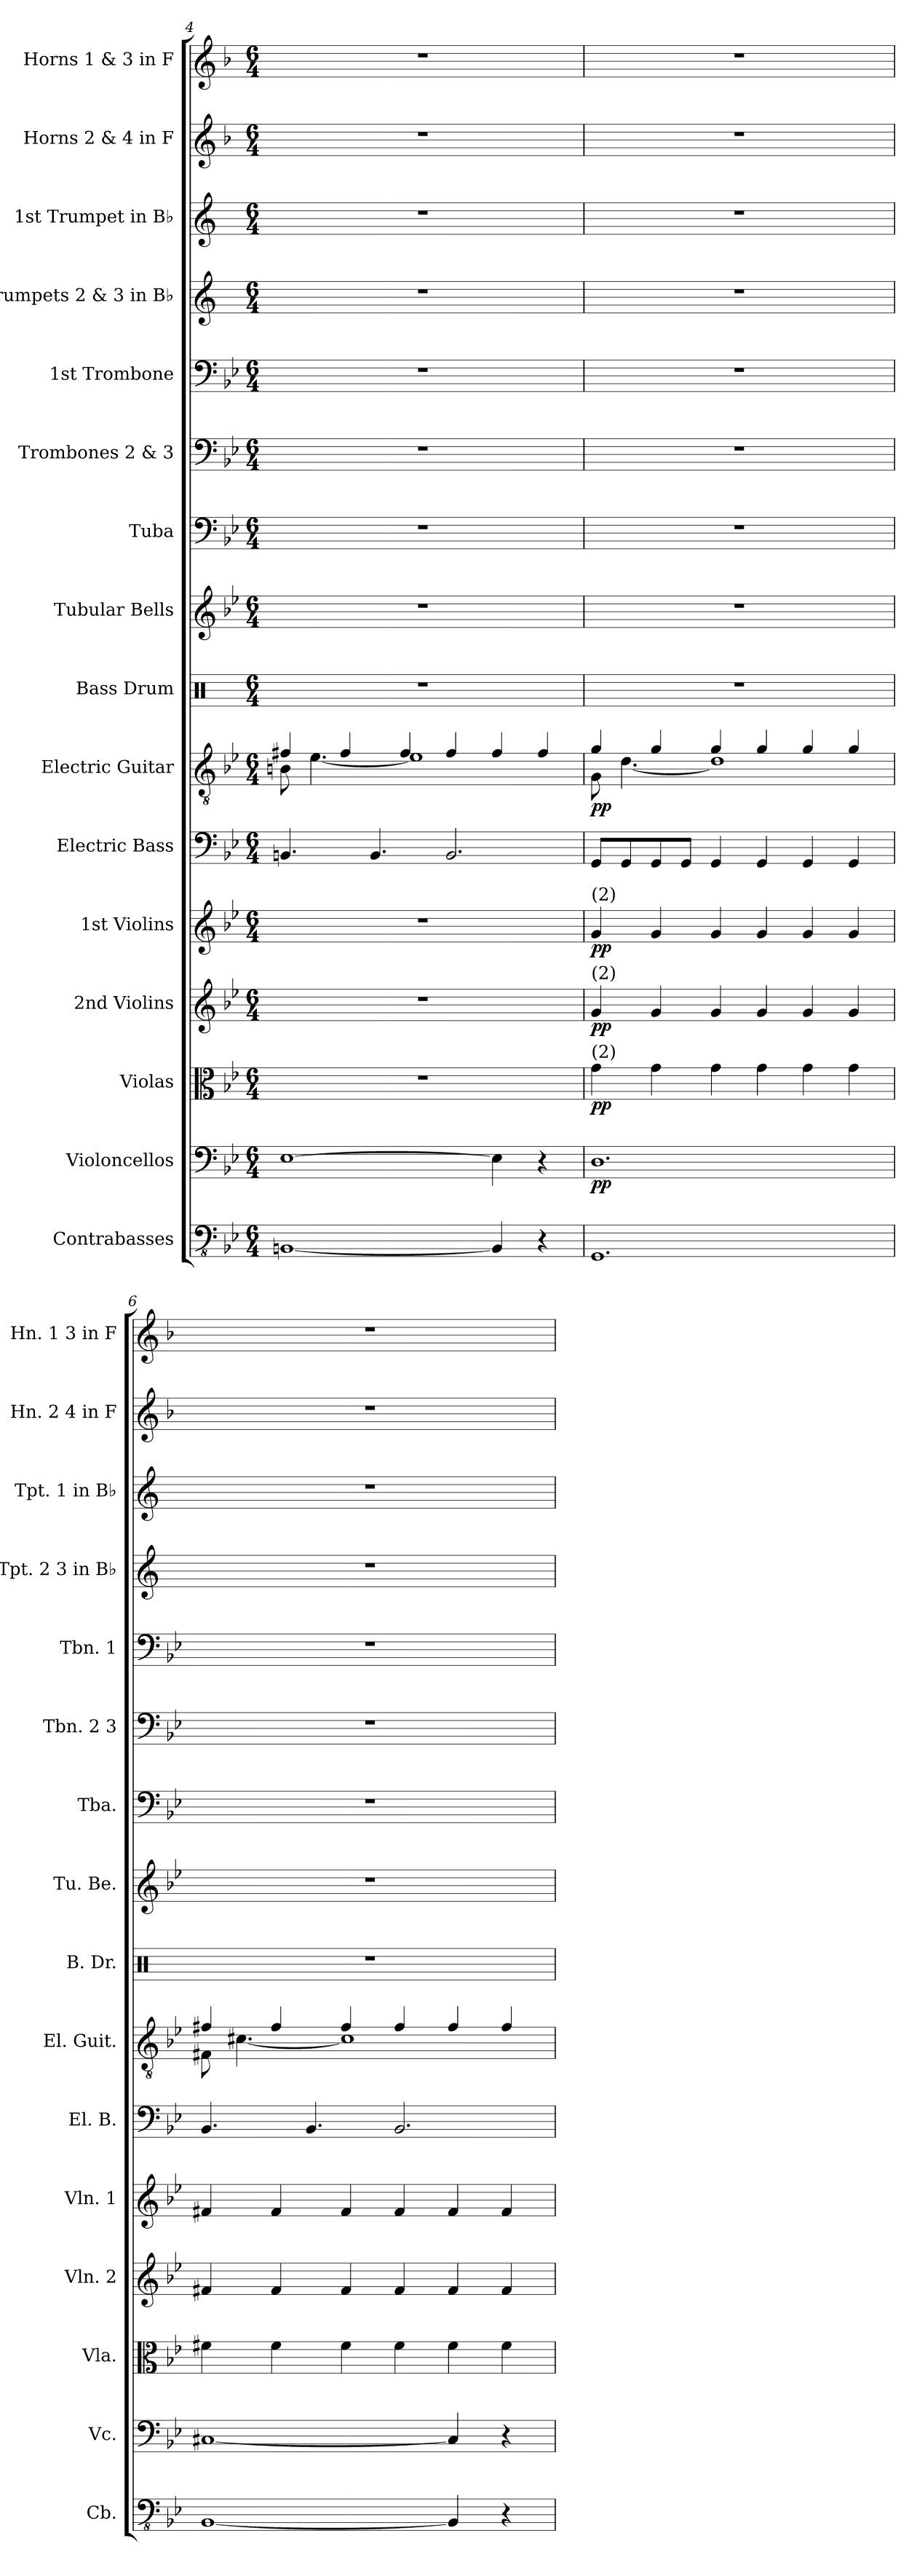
**kern	**kern	**dynam	**kern	**dynam	**kern	**dynam	**kern	**dynam	**kern	**kern	**dynam	**kern	**kern	**kern	**kern	**kern	**kern	**kern	**kern	**kern
*part16	*part15	*part15	*part14	*part14	*part13	*part13	*part12	*part12	*part11	*part10	*part10	*part9	*part8	*part7	*part6	*part5	*part4	*part3	*part2	*part1
*staff16	*staff15	*staff15	*staff14	*staff14	*staff13	*staff13	*staff12	*staff12	*staff11	*staff10	*staff10	*staff9	*staff8	*staff7	*staff6	*staff5	*staff4	*staff3	*staff2	*staff1
*I"Contrabasses	*I"Violoncellos	*	*I"Violas	*	*I"2nd Violins	*	*I"1st Violins	*	*I"Electric Bass	*I"Electric Guitar	*	*I"Bass Drum	*I"Tubular Bells	*I"Tuba	*I"Trombones 2 &amp; 3	*I"1st Trombone	*I"Trumpets 2 &amp; 3 in B♭	*I"1st Trumpet in B♭	*I"Horns 2 &amp; 4 in F	*I"Horns 1 &amp; 3 in F
*I'Cb.	*I'Vc.	*	*I'Vla.	*	*I'Vln. 2	*	*I'Vln. 1	*	*I'El. B.	*I'El. Guit.	*	*I'B. Dr.	*I'Tu. Be.	*I'Tba.	*I'Tbn. 2 3	*I'Tbn. 1	*I'Tpt. 2 3 in B♭	*I'Tpt. 1 in B♭	*I'Hn. 2 4 in F	*I'Hn. 1 3 in F
*clefFv4	*clefF4	*	*clefC3	*	*clefG2	*	*clefG2	*	*clefF4	*clefGv2	*	*clefX	*clefG2	*clefF4	*clefF4	*clefF4	*clefG2	*clefG2	*clefG2	*clefG2
*	*	*	*	*	*	*	*	*	*ITrd7c12	*	*	*	*	*	*	*	*ITrd1c2	*ITrd1c2	*ITrd4c7	*ITrd4c7
*k[b-e-]	*k[b-e-]	*	*k[b-e-]	*	*k[b-e-]	*	*k[b-e-]	*	*k[b-e-]	*k[b-e-]	*	*k[]	*k[b-e-]	*k[b-e-]	*k[b-e-]	*k[b-e-]	*k[b-e-]	*k[b-e-]	*k[b-e-]	*k[b-e-]
*M6/4	*M6/4	*	*M6/4	*	*M6/4	*	*M6/4	*	*M6/4	*M6/4	*	*M6/4	*M6/4	*M6/4	*M6/4	*M6/4	*M6/4	*M6/4	*M6/4	*M6/4
=4	=4	=4	=4	=4	=4	=4	=4	=4	=4	=4	=4	=4	=4	=4	=4	=4	=4	=4	=4	=4
*	*	*	*	*	*	*	*	*	*	*^	*	*	*	*	*	*	*	*	*	*
[1BBBn	[1E-	.	1.r	.	1.r	.	1.r	.	4.BBBn/	4f#X/	8Bn\	.	1.r	1.r	1.r	1.r	1.r	1.r	1.r	1.r	1.r
.	.	.	.	.	.	.	.	.	.	.	[4.e-\	.	.	.	.	.	.	.	.	.	.
.	.	.	.	.	.	.	.	.	.	4f#/	.	.	.	.	.	.	.	.	.	.	.
.	.	.	.	.	.	.	.	.	4.BBB/	.	.	.	.	.	.	.	.	.	.	.	.
.	.	.	.	.	.	.	.	.	.	4f#/	1e-]	.	.	.	.	.	.	.	.	.	.
.	.	.	.	.	.	.	.	.	2.BBB/	4f#/	.	.	.	.	.	.	.	.	.	.	.
4BBB/]	4E-\]	.	.	.	.	.	.	.	.	4f#/	.	.	.	.	.	.	.	.	.	.	.
4r	4r	.	.	.	.	.	.	.	.	4f#/	.	.	.	.	.	.	.	.	.	.	.
=5	=5	=5	=5	=5	=5	=5	=5	=5	=5	=5	=5	=5	=5	=5	=5	=5	=5	=5	=5	=5	=5
!	!	!	!	!	!	!	!LO:TX:a:t=(2)	!	!	!	!	!	!	!	!	!	!	!	!	!	!
!	!	!	!	!	!LO:TX:a:t=(2)	!	!	!	!	!	!	!	!	!	!	!	!	!	!	!	!
!	!	!	!LO:TX:a:t=(2)	!	!	!	!	!	!	!	!	!	!	!	!	!	!	!	!	!	!
!	!	!LO:DY:b	!	!LO:DY:b	!	!LO:DY:b	!	!LO:DY:b	!	!	!	!LO:DY:b	!	!	!	!	!	!	!	!	!
1.GGG	1.D	pp	4g\	pp	4g/	pp	4g/	pp	8GGG/L	4g/	8G\	pp	1.r	1.r	1.r	1.r	1.r	1.r	1.r	1.r	1.r
.	.	.	.	.	.	.	.	.	8GGG/	.	[4.d\	.	.	.	.	.	.	.	.	.	.
.	.	.	4g\	.	4g/	.	4g/	.	8GGG/	4g/	.	.	.	.	.	.	.	.	.	.	.
.	.	.	.	.	.	.	.	.	8GGG/J	.	.	.	.	.	.	.	.	.	.	.	.
.	.	.	4g\	.	4g/	.	4g/	.	4GGG/	4g/	1d]	.	.	.	.	.	.	.	.	.	.
.	.	.	4g\	.	4g/	.	4g/	.	4GGG/	4g/	.	.	.	.	.	.	.	.	.	.	.
.	.	.	4g\	.	4g/	.	4g/	.	4GGG/	4g/	.	.	.	.	.	.	.	.	.	.	.
.	.	.	4g\	.	4g/	.	4g/	.	4GGG/	4g/	.	.	.	.	.	.	.	.	.	.	.
=6	=6	=6	=6	=6	=6	=6	=6	=6	=6	=6	=6	=6	=6	=6	=6	=6	=6	=6	=6	=6	=6
[1BBB-	[1C#X	.	4f#X\	.	4f#X/	.	4f#X/	.	4.BBB-/	4f#X/	8F#X\	.	1.r	1.r	1.r	1.r	1.r	1.r	1.r	1.r	1.r
.	.	.	.	.	.	.	.	.	.	.	[4.c#X\	.	.	.	.	.	.	.	.	.	.
.	.	.	4f#\	.	4f#/	.	4f#/	.	.	4f#/	.	.	.	.	.	.	.	.	.	.	.
.	.	.	.	.	.	.	.	.	4.BBB-/	.	.	.	.	.	.	.	.	.	.	.	.
.	.	.	4f#\	.	4f#/	.	4f#/	.	.	4f#/	1c#]	.	.	.	.	.	.	.	.	.	.
.	.	.	4f#\	.	4f#/	.	4f#/	.	2.BBB-/	4f#/	.	.	.	.	.	.	.	.	.	.	.
4BBB-/]	4C#/]	.	4f#\	.	4f#/	.	4f#/	.	.	4f#/	.	.	.	.	.	.	.	.	.	.	.
4r	4r	.	4f#\	.	4f#/	.	4f#/	.	.	4f#/	.	.	.	.	.	.	.	.	.	.	.
*	*	*	*	*	*	*	*	*	*	*v	*v	*	*	*	*	*	*	*	*	*	*
=	=	=	=	=	=	=	=	=	=	=	=	=	=	=	=	=	=	=	=	=
*-	*-	*-	*-	*-	*-	*-	*-	*-	*-	*-	*-	*-	*-	*-	*-	*-	*-	*-	*-	*-
